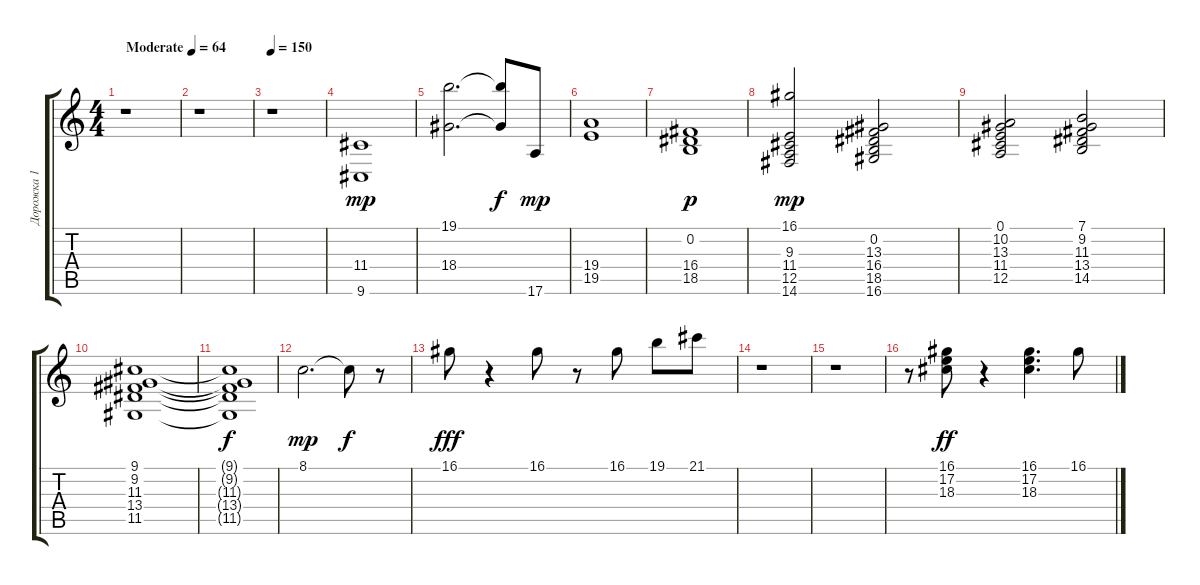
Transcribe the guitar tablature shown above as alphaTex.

\track ("Дорожка 1" "Дорожка 1") {instrument acousticgrandpiano}
\staff {score tabs}
\tuning (E4 B3 G3 D3 A2 E2) {hide}
\ts (4 4)
\tempo (64 "Moderate")
\tempo 150
\tempo (64 "Moderate")
\clef g2
\ks c
r.1{dy mp instrument acousticgrandpiano} |
r.1 |
\tempo 150
r.1 |
(11.4 9.6).1{instrument stringensemble1} |
(19.1 18.4).2{d} (19.1{t} 18.4{t}).8{dy f} 17.6.8{dy mp} |
(19.4 19.5).1 |
(0.2 16.4 18.5).1{dy p} |
(16.1 9.3 11.4 12.5 14.6).2{dy mp} (0.2 13.3 16.4 18.5 16.6).2 |
(0.1 10.2 13.3 11.4 12.5).2 (7.1 9.2 11.3 13.4 14.5).2 |
(9.1 9.2 11.3 13.4 11.5).1 |
(9.1{t} 9.2{t} 11.3{t} 13.4{t} 11.5{t}).1{dy f} |
8.1.2{d dy mp} 8.1{t}.8{dy f} r.8 |
16.1.8{dy fff instrument synthbrass1} r.4 16.1.8 r.8 16.1.8 19.1.8 21.1.8 |
r.1 |
r.1 |
r.8 (16.1 17.2 18.3).8{dy ff} r.4 (16.1 17.2 18.3).4{d} 16.1.8
